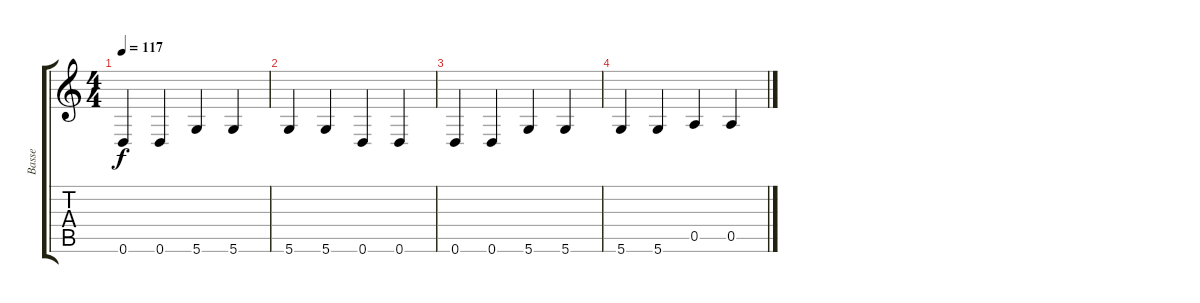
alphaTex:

\track ("Basse" "Basse") {instrument acousticguitarsteel}
\staff {score tabs}
\tuning (E4 B3 G3 D3 A2 D2) {hide}
\ts (4 4)
\tempo 117
\clef g2
\ks c
0.6.4{dy f} 0.6.4 5.6.4 5.6.4 |
5.6.4 5.6.4 0.6.4 0.6.4 |
0.6.4 0.6.4 5.6.4 5.6.4 |
5.6.4 5.6.4 0.5.4 0.5.4
